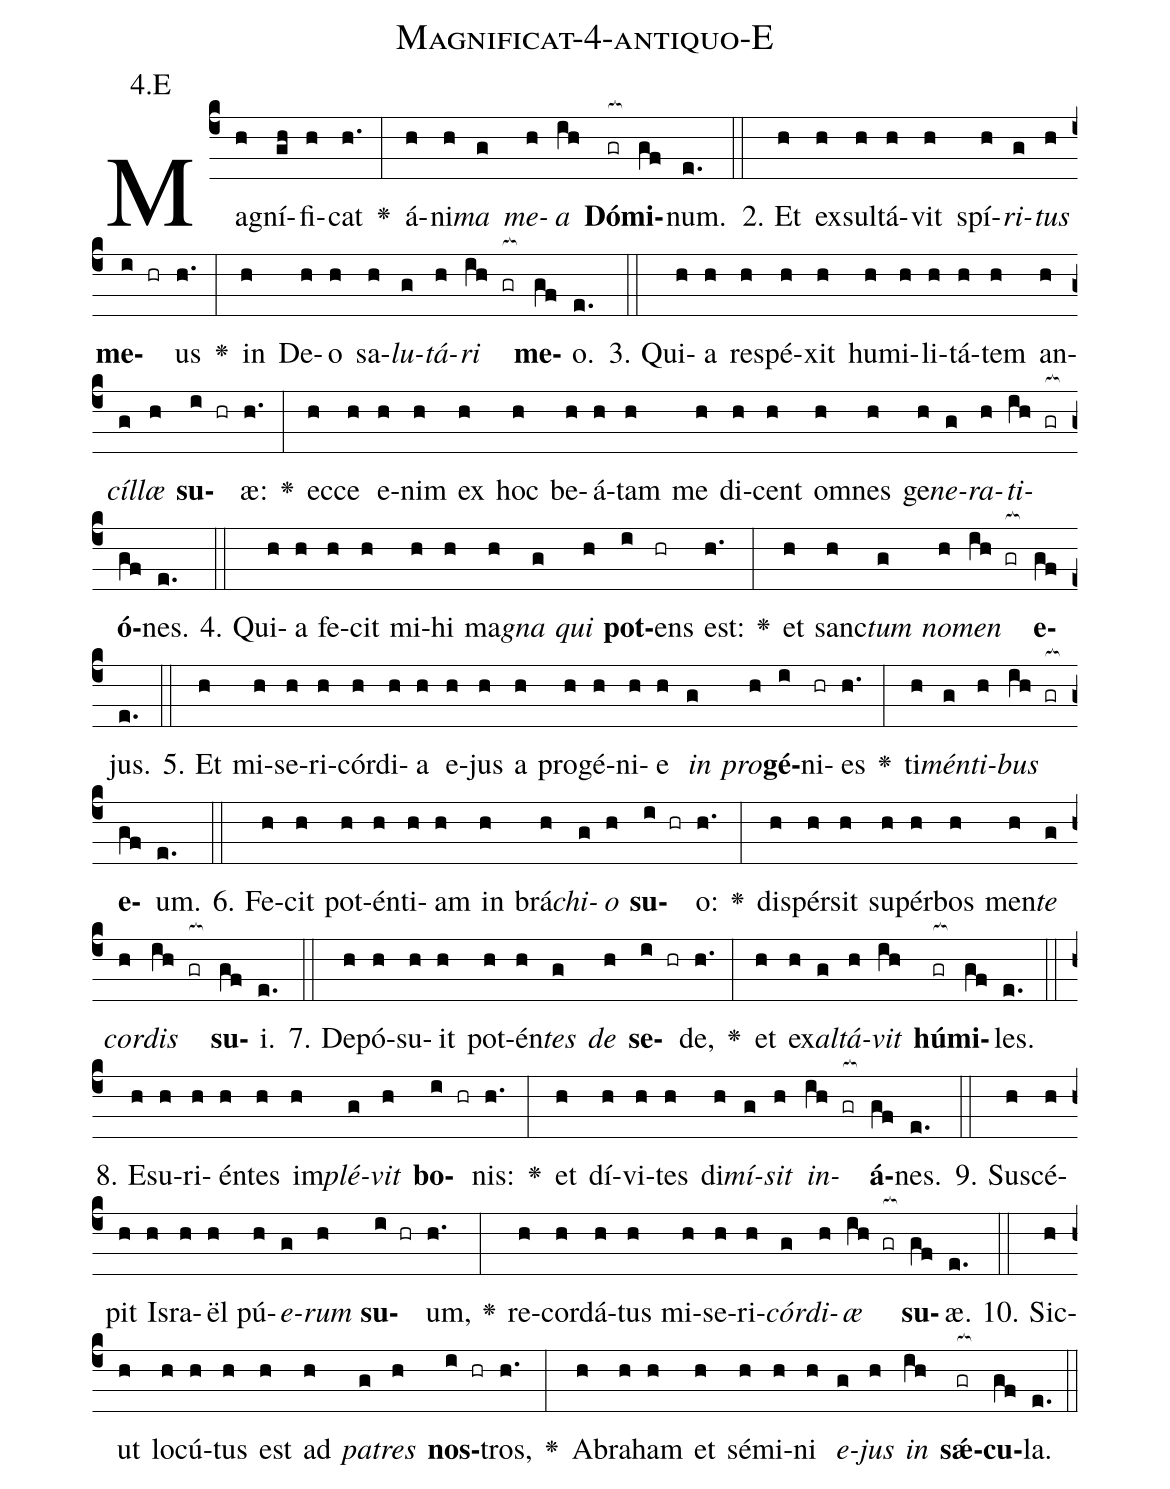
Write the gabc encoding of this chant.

name: Magnificat-4-antiquo-E;
annotation: 4.E;
%%
(c4)Ma(h)gní(gh)fi(h)cat(h.) <v>\greheightstar</v>(:) á(h)ni(h)<i>ma</i>(g) <i>me</i>(h)<i>a</i>(ih) <b>Dó</b>(gr[ocb:1{])<b>mi</b>(gf[ocb:0}])num.(e.) (::)
2. Et(h) ex(h)sul(h)tá(h)vit(h) spí(h)<i>ri</i>(g)<i>tus</i>(h) <b>me</b>(i hr)us(h.) <v>\greheightstar</v>(:) in(h) De(h)o(h) sa(h)<i>lu</i>(g)<i>tá</i>(h)<i>ri</i>(ih gr[ocb:1{]) <b>me</b>(gf[ocb:0}])o.(e.) (::)
3. Qui(h)a(h) re(h)spé(h)xit(h) hu(h)mi(h)li(h)tá(h)tem(h) an(h)<i>cíl</i>(g)<i>læ</i>(h) <b>su</b>(i hr)æ:(h.) <v>\greheightstar</v>(:) ec(h)ce(h) e(h)nim(h) ex(h) hoc(h) be(h)á(h)tam(h) me(h) di(h)cent(h) om(h)nes(h) ge(h)<i>ne</i>(g)<i>ra</i>(h)<i>ti</i>(ih gr[ocb:1{])<b>ó</b>(gf[ocb:0}])nes.(e.) (::)
4. Qui(h)a(h) fe(h)cit(h) mi(h)hi(h) ma(h)<i>gna</i>(g) <i>qui</i>(h) <b>pot</b>(i)ens(hr) est:(h.) <v>\greheightstar</v>(:) et(h) sanc(h)<i>tum</i>(g) <i>no</i>(h)<i>men</i>(ih gr[ocb:1{]) <b>e</b>(gf[ocb:0}])jus.(e.) (::)
5. Et(h) mi(h)se(h)ri(h)cór(h)di(h)a(h) e(h)jus(h) a(h) pro(h)gé(h)ni(h)e(h) <i>in</i>(g) <i>pro</i>(h)<b>gé</b>(i)ni(hr)es(h.) <v>\greheightstar</v>(:) ti(h)<i>mén</i>(g)<i>ti</i>(h)<i>bus</i>(ih gr[ocb:1{]) <b>e</b>(gf[ocb:0}])um.(e.) (::)
6. Fe(h)cit(h) pot(h)én(h)ti(h)am(h) in(h) brá(h)<i>chi</i>(g)<i>o</i>(h) <b>su</b>(i hr)o:(h.) <v>\greheightstar</v>(:) di(h)spér(h)sit(h) su(h)pér(h)bos(h) men(h)<i>te</i>(g) <i>cor</i>(h)<i>dis</i>(ih gr[ocb:1{]) <b>su</b>(gf[ocb:0}])i.(e.) (::)
7. De(h)pó(h)su(h)it(h) pot(h)én(h)<i>tes</i>(g) <i>de</i>(h) <b>se</b>(i hr)de,(h.) <v>\greheightstar</v>(:) et(h) ex(h)<i>al</i>(g)<i>tá</i>(h)<i>vit</i>(ih) <b>hú</b>(gr[ocb:1{])<b>mi</b>(gf[ocb:0}])les.(e.) (::)
8. E(h)su(h)ri(h)én(h)tes(h) im(h)<i>plé</i>(g)<i>vit</i>(h) <b>bo</b>(i hr)nis:(h.) <v>\greheightstar</v>(:) et(h) dí(h)vi(h)tes(h) di(h)<i>mí</i>(g)<i>sit</i>(h) <i>in</i>(ih gr[ocb:1{])<b>á</b>(gf[ocb:0}])nes.(e.) (::)
9. Su(h)scé(h)pit(h) Is(h)ra(h)ël(h) pú(h)<i>e</i>(g)<i>rum</i>(h) <b>su</b>(i hr)um,(h.) <v>\greheightstar</v>(:) re(h)cor(h)dá(h)tus(h) mi(h)se(h)ri(h)<i>cór</i>(g)<i>di</i>(h)<i>æ</i>(ih gr[ocb:1{]) <b>su</b>(gf[ocb:0}])æ.(e.) (::)
10. Sic(h)ut(h) lo(h)cú(h)tus(h) est(h) ad(h) <i>pa</i>(g)<i>tres</i>(h) <b>nos</b>(i hr)tros,(h.) <v>\greheightstar</v>(:) A(h)bra(h)ham(h) et(h) sé(h)mi(h)ni(h) <i>e</i>(g)<i>jus</i>(h) <i>in</i>(ih) <b>sǽ</b>(gr[ocb:1{])<b>cu</b>(gf[ocb:0}])la.(e.) (::)
